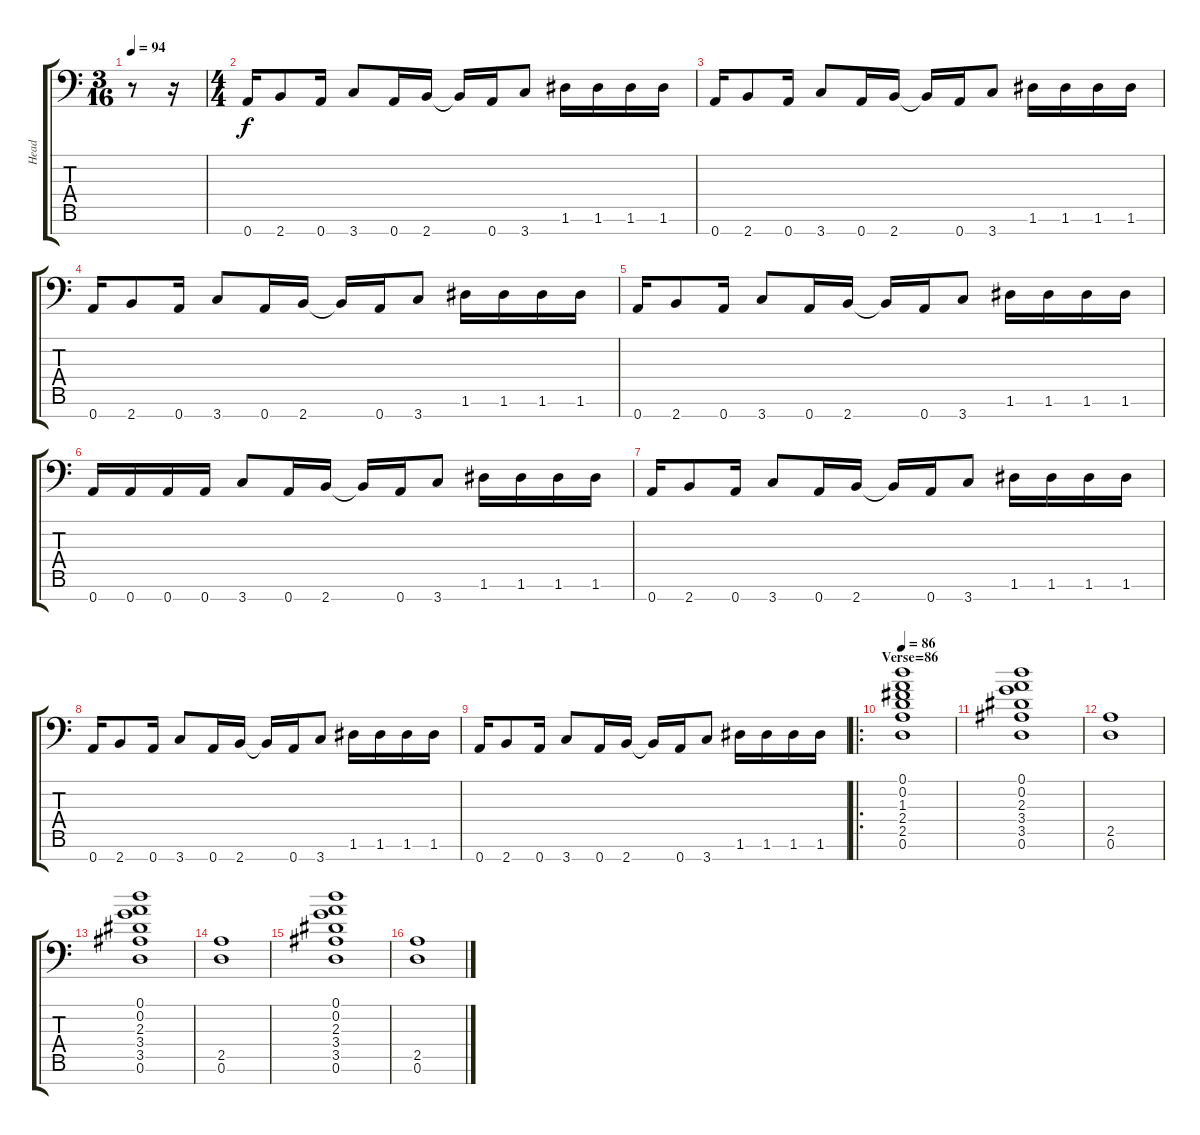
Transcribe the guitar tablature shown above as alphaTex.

\track ("Head" "Head") {instrument overdrivenguitar}
\staff {score tabs}
\tuning (D4 A3 F3 C3 G2 D2 A1) {hide}
\ts (3 16)
\tempo 94
\clef f4
\ks c
r.8{dy f} r.16 |
\ts (4 4)
0.7.16 2.7.8 0.7.16 3.7.8 0.7.16 2.7.16 2.7{t}.16 0.7.16 3.7.8 1.6.16 1.6.16 1.6.16 1.6.16 |
0.7.16 2.7.8 0.7.16 3.7.8 0.7.16 2.7.16 2.7{t}.16 0.7.16 3.7.8 1.6.16 1.6.16 1.6.16 1.6.16 |
0.7.16 2.7.8 0.7.16 3.7.8 0.7.16 2.7.16 2.7{t}.16 0.7.16 3.7.8 1.6.16 1.6.16 1.6.16 1.6.16 |
0.7.16 2.7.8 0.7.16 3.7.8 0.7.16 2.7.16 2.7{t}.16 0.7.16 3.7.8 1.6.16 1.6.16 1.6.16 1.6.16 |
0.7.16 0.7.16 0.7.16 0.7.16 3.7.8 0.7.16 2.7.16 2.7{t}.16 0.7.16 3.7.8 1.6.16 1.6.16 1.6.16 1.6.16 |
0.7.16 2.7.8 0.7.16 3.7.8 0.7.16 2.7.16 2.7{t}.16 0.7.16 3.7.8 1.6.16 1.6.16 1.6.16 1.6.16 |
0.7.16 2.7.8 0.7.16 3.7.8 0.7.16 2.7.16 2.7{t}.16 0.7.16 3.7.8 1.6.16 1.6.16 1.6.16 1.6.16 |
0.7.16 2.7.8 0.7.16 3.7.8 0.7.16 2.7.16 2.7{t}.16 0.7.16 3.7.8 1.6.16 1.6.16 1.6.16 1.6.16 |
\ro
\section ("" "Verse=86")
\tempo 86
(0.1 0.2 1.3 2.4 2.5 0.6).1{volume 10 instrument distortionguitar} |
(0.1 0.2 2.3 3.4 3.5 0.6).1{volume 10 instrument distortionguitar} |
(2.5 0.6).1{volume 10 instrument distortionguitar} |
(0.1 0.2 2.3 3.4 3.5 0.6).1{volume 10 instrument distortionguitar} |
(2.5 0.6).1{volume 10 instrument distortionguitar} |
(0.1 0.2 2.3 3.4 3.5 0.6).1{volume 10 instrument distortionguitar} |
(2.5 0.6).1{volume 10 instrument distortionguitar}
